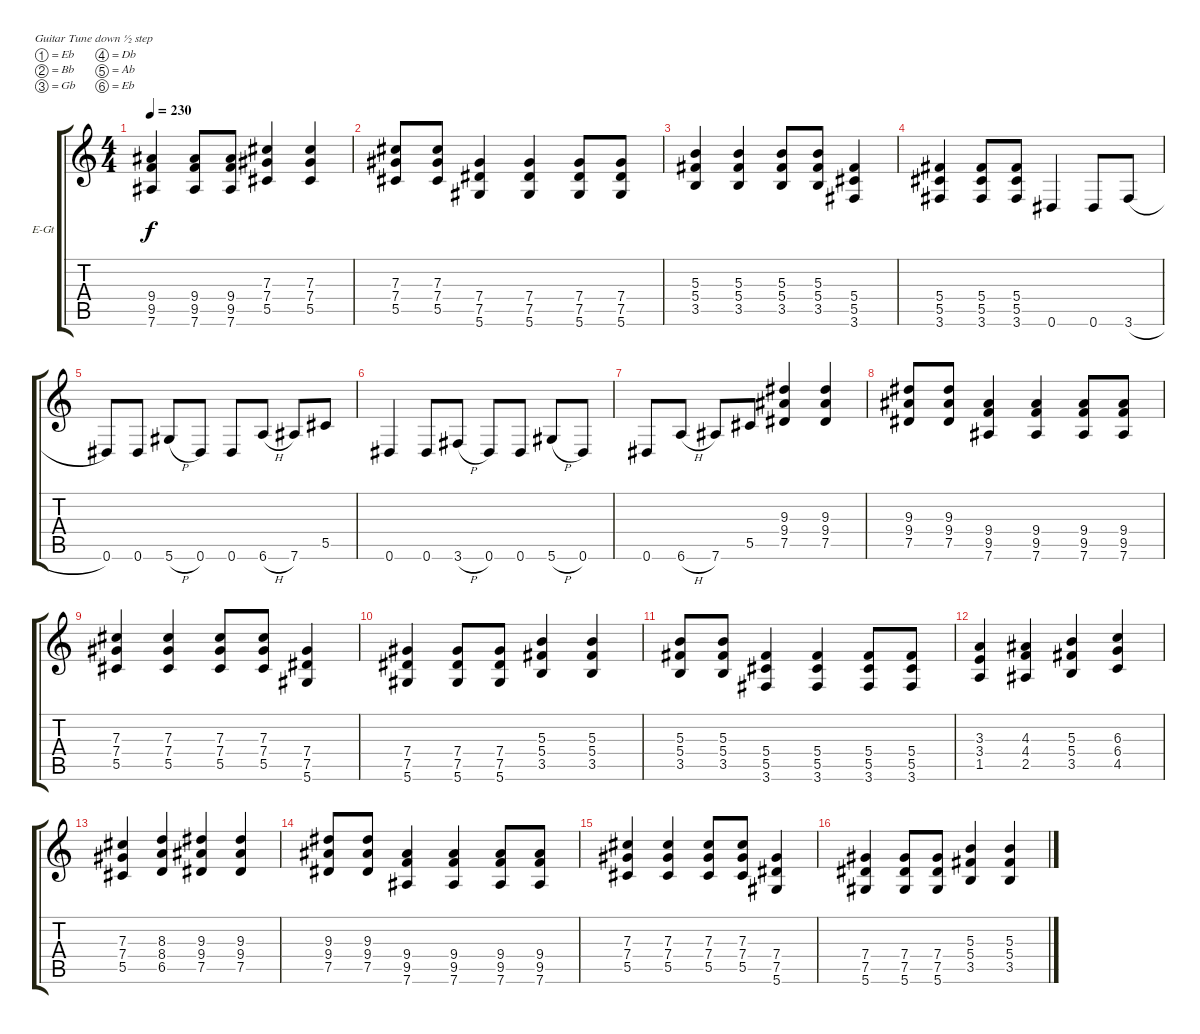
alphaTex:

\bracketExtendMode groupsimilarinstruments
\firstSystemTrackNameOrientation horizontal
\otherSystemsTrackNameOrientation horizontal
\track ("Jonny Rocker" "E-Gt") {instrument distortionguitar}
\staff {score tabs}
\tuning (Eb4 Bb3 Gb3 Db3 Ab2 Eb2)
\ts (4 4)
\tempo 230
\clef g2
\ks c
(9.4 9.5 7.6).4{dy f} (9.4 9.5 7.6).8 (9.4 9.5 7.6).8 (7.3 7.4 5.5).4 (7.3 7.4 5.5).4 |
(7.3 7.4 5.5).8 (7.3 7.4 5.5).8 (7.4 7.5 5.6).4 (7.4 7.5 5.6).4 (7.4 7.5 5.6).8 (7.4 7.5 5.6).8 |
(5.3 5.4 3.5).4 (5.3 5.4 3.5).4 (5.3 5.4 3.5).8 (5.3 5.4 3.5).8 (5.4 5.5 3.6).4 |
(5.4 5.5 3.6).4 (5.4 5.5 3.6).8 (5.4 5.5 3.6).8 0.6.4 0.6.8 3.6{h}.8 |
0.6.8 0.6.8 5.6{h}.8 0.6.8 0.6.8 6.6{h}.8 7.6.8 5.5.8 |
0.6.4 0.6.8 3.6{h}.8 0.6.8 0.6.8 5.6{h}.8 0.6.8 |
0.6.8 6.6{h}.8 7.6.8 5.5.8 (9.3 9.4 7.5).4 (9.3 9.4 7.5).4 |
(9.3 9.4 7.5).8 (9.3 9.4 7.5).8 (9.4 9.5 7.6).4 (9.4 9.5 7.6).4 (9.4 9.5 7.6).8 (9.4 9.5 7.6).8 |
(7.3 7.4 5.5).4 (7.3 7.4 5.5).4 (7.3 7.4 5.5).8 (7.3 7.4 5.5).8 (7.4 7.5 5.6).4 |
(7.4 7.5 5.6).4 (7.4 7.5 5.6).8 (7.4 7.5 5.6).8 (5.3 5.4 3.5).4 (5.3 5.4 3.5).4 |
(5.3 5.4 3.5).8 (5.3 5.4 3.5).8 (5.4 5.5 3.6).4 (5.4 5.5 3.6).4 (5.4 5.5 3.6).8 (5.4 5.5 3.6).8 |
(3.3 3.4 1.5).4 (4.3 4.4 2.5).4 (5.3 5.4 3.5).4 (6.3 6.4 4.5).4 |
(7.3 7.4 5.5).4 (8.3 8.4 6.5).4 (9.3 9.4 7.5).4 (9.3 9.4 7.5).4 |
(9.3 9.4 7.5).8 (9.3 9.4 7.5).8 (9.4 9.5 7.6).4 (9.4 9.5 7.6).4 (9.4 9.5 7.6).8 (9.4 9.5 7.6).8 |
(7.3 7.4 5.5).4 (7.3 7.4 5.5).4 (7.3 7.4 5.5).8 (7.3 7.4 5.5).8 (7.4 7.5 5.6).4 |
(7.4 7.5 5.6).4 (7.4 7.5 5.6).8 (7.4 7.5 5.6).8 (5.3 5.4 3.5).4 (5.3 5.4 3.5).4
